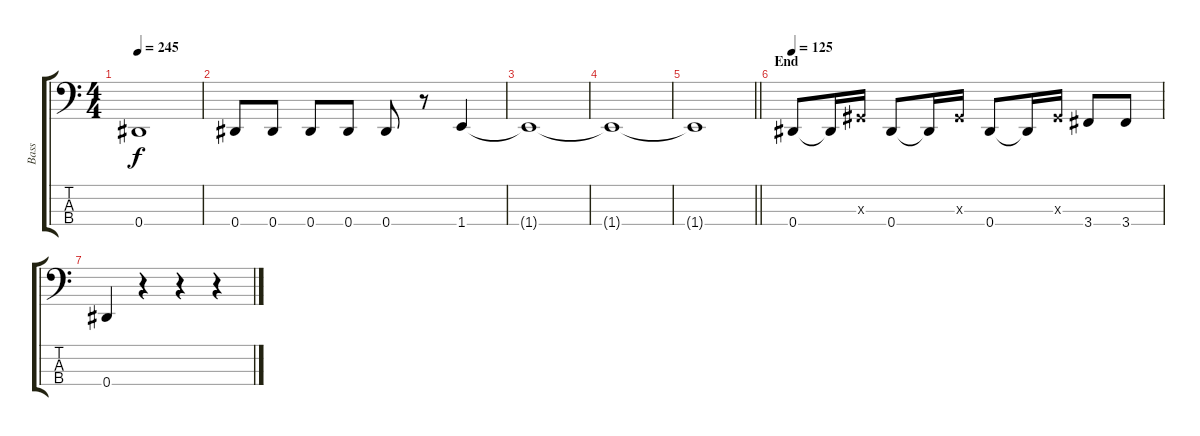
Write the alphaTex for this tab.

\track ("Bass" "Bass") {instrument electricbassfinger}
\staff {score tabs}
\tuning (Gb2 Db2 Ab1 Eb1) {hide}
\ts (4 4)
\tempo 245
\clef f4
\ks c
0.4{t}.1{dy f} |
0.4.8 0.4.8 0.4.8 0.4.8 0.4.8 r.8 1.4.4 |
1.4{t}.1 |
1.4{t}.1 |
\barLineRight lightlight
1.4{t}.1 |
\section ("" "End")
\tempo 120
\tempo 125
0.4.8 0.4{t}.16 0.3{x}.16 0.4.8 0.4{t}.16 0.3{x}.16 0.4.8 0.4{t}.16 0.3{x}.16 3.4.8 3.4.8 |
0.4.4 r.4 r.4 r.4
